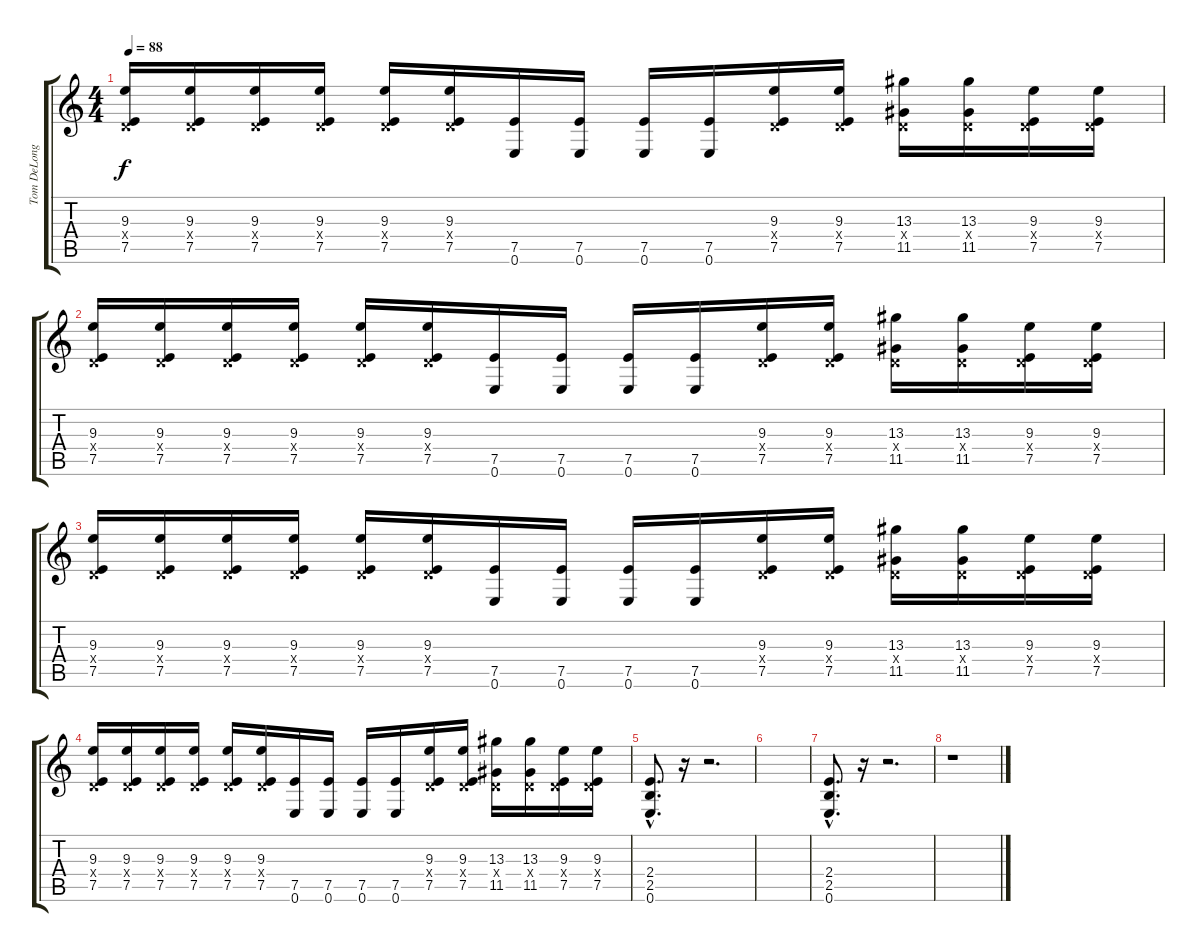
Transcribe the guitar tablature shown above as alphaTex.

\track ("Tom DeLonge - Guitar 1" "Tom DeLong") {instrument distortionguitar}
\staff {score tabs}
\tuning (E4 B3 G3 D3 A2 E2) {hide}
\ts (4 4)
\tempo 88
\clef g2
\ks c
(9.3 0.4{x} 7.5).16{dy f} (9.3 0.4{x} 7.5).16 (9.3 0.4{x} 7.5).16 (9.3 0.4{x} 7.5).16 (9.3 0.4{x} 7.5).16 (9.3 0.4{x} 7.5).16 (7.5 0.6).16 (7.5 0.6).16 (7.5 0.6).16 (7.5 0.6).16 (9.3 0.4{x} 7.5).16 (9.3 0.4{x} 7.5).16 (13.3 0.4{x} 11.5).16 (13.3 0.4{x} 11.5).16 (9.3 0.4{x} 7.5).16 (9.3 0.4{x} 7.5).16 |
(9.3 0.4{x} 7.5).16 (9.3 0.4{x} 7.5).16 (9.3 0.4{x} 7.5).16 (9.3 0.4{x} 7.5).16 (9.3 0.4{x} 7.5).16 (9.3 0.4{x} 7.5).16 (7.5 0.6).16 (7.5 0.6).16 (7.5 0.6).16 (7.5 0.6).16 (9.3 0.4{x} 7.5).16 (9.3 0.4{x} 7.5).16 (13.3 0.4{x} 11.5).16 (13.3 0.4{x} 11.5).16 (9.3 0.4{x} 7.5).16 (9.3 0.4{x} 7.5).16 |
(9.3 0.4{x} 7.5).16 (9.3 0.4{x} 7.5).16 (9.3 0.4{x} 7.5).16 (9.3 0.4{x} 7.5).16 (9.3 0.4{x} 7.5).16 (9.3 0.4{x} 7.5).16 (7.5 0.6).16 (7.5 0.6).16 (7.5 0.6).16 (7.5 0.6).16 (9.3 0.4{x} 7.5).16 (9.3 0.4{x} 7.5).16 (13.3 0.4{x} 11.5).16 (13.3 0.4{x} 11.5).16 (9.3 0.4{x} 7.5).16 (9.3 0.4{x} 7.5).16 |
(9.3 0.4{x} 7.5).16 (9.3 0.4{x} 7.5).16 (9.3 0.4{x} 7.5).16 (9.3 0.4{x} 7.5).16 (9.3 0.4{x} 7.5).16 (9.3 0.4{x} 7.5).16 (7.5 0.6).16 (7.5 0.6).16 (7.5 0.6).16 (7.5 0.6).16 (9.3 0.4{x} 7.5).16 (9.3 0.4{x} 7.5).16 (13.3 0.4{x} 11.5).16 (13.3 0.4{x} 11.5).16 (9.3 0.4{x} 7.5).16 (9.3 0.4{x} 7.5).16 |
(2.4{hac} 2.5{hac} 0.6{hac}).8{d} r.16 r.2{d} |
|
(2.4{hac} 2.5{hac} 0.6{hac}).8{d} r.16 r.2{d} |
r.1
